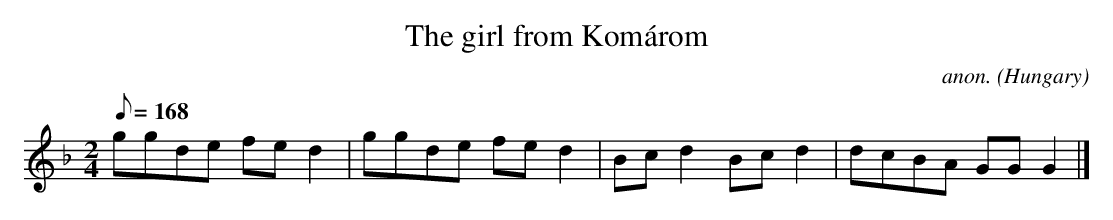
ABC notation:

X:1
T:The girl from Kom\'arom
C:anon.
O:Hungary
M:2/4
L:1/8
Q:168
K:Gdor
ggde fed2|ggde fed2|Bcd2 Bcd2|dcBA GGG2|]
